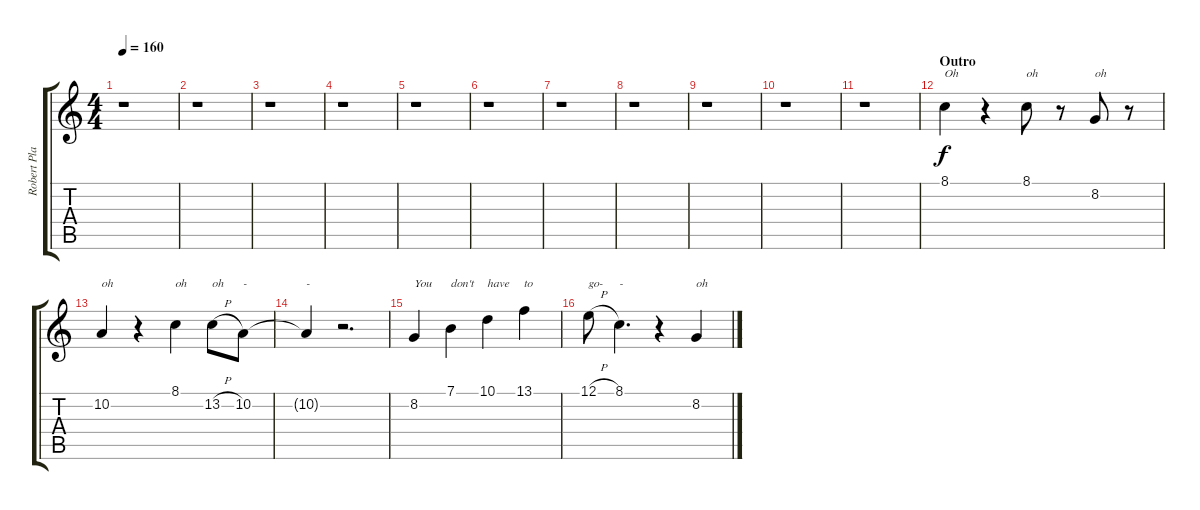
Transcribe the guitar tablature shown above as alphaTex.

\track ("Robert Plant - Vocals" "Robert Pla") {instrument steeldrums}
\staff {score tabs}
\tuning (E4 B3 G3 D3 A2 E2) {hide}
\ts (4 4)
\tempo 160
\clef g2
\ks c
r.1{dy f} |
r.1 |
r.1 |
r.1 |
r.1 |
r.1 |
r.1 |
r.1 |
r.1 |
r.1 |
r.1 |
\section ("" "Outro")
8.1.4{txt "Oh"} r.4 8.1.8{txt "oh"} r.8 8.2.8{txt "oh"} r.8 |
10.2.4{txt "oh"} r.4 8.1.4{txt "oh"} 13.2{h}.8{txt "oh"} 10.2.8{txt "-"} |
10.2{t}.4{txt "-"} r.2{d} |
8.2.4{txt "You"} 7.1.4{txt "don't"} 10.1.4{txt "have"} 13.1.4{txt "to"} |
12.1{h}.8{txt "go-"} 8.1.4{d txt "-"} r.4 8.2.4{txt "oh"}
